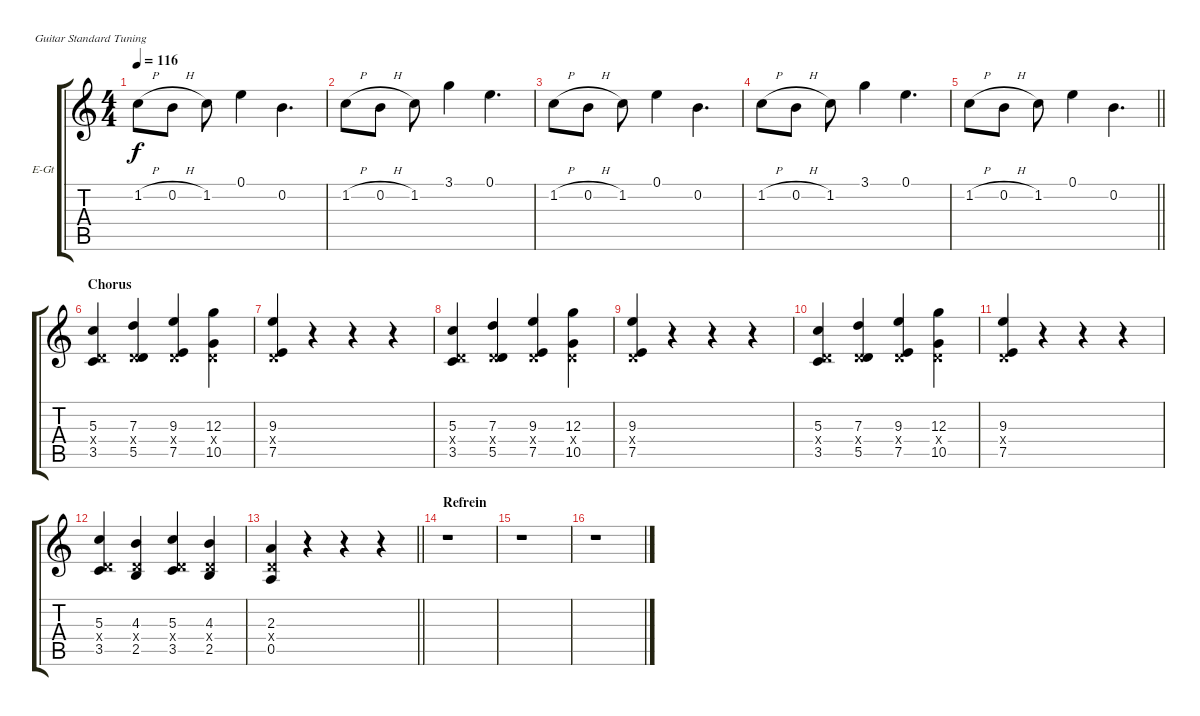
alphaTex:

\bracketExtendMode groupsimilarinstruments
\firstSystemTrackNameOrientation horizontal
\otherSystemsTrackNameOrientation horizontal
\track ("Adds" "E-Gt") {instrument electricguitarclean}
\staff {score tabs}
\tuning (E4 B3 G3 D3 A2 E2)
\ts (4 4)
\tempo 116
\clef g2
\ks c
1.2{h}.8{dy f} 0.2{h}.8 1.2.8 0.1.4 0.2.4{d} |
1.2{h}.8 0.2{h}.8 1.2.8 3.1.4 0.1.4{d} |
1.2{h}.8 0.2{h}.8 1.2.8 0.1.4 0.2.4{d} |
1.2{h}.8 0.2{h}.8 1.2.8 3.1.4 0.1.4{d} |
\barLineRight lightlight
1.2{h}.8 0.2{h}.8 1.2.8 0.1.4 0.2.4{d} |
\section ("" "Chorus")
(5.3 0.4{x} 3.5).4 (7.3 0.4{x} 5.5).4 (9.3 0.4{x} 7.5).4 (12.3 0.4{x} 10.5).4 |
(9.3 0.4{x} 7.5).4 r.4 r.4 r.4 |
(5.3 0.4{x} 3.5).4 (7.3 0.4{x} 5.5).4 (9.3 0.4{x} 7.5).4 (12.3 0.4{x} 10.5).4 |
(9.3 0.4{x} 7.5).4 r.4 r.4 r.4 |
(5.3 0.4{x} 3.5).4 (7.3 0.4{x} 5.5).4 (9.3 0.4{x} 7.5).4 (12.3 0.4{x} 10.5).4 |
(9.3 0.4{x} 7.5).4 r.4 r.4 r.4 |
(5.3 0.4{x} 3.5).4 (4.3 0.4{x} 2.5).4 (5.3 0.4{x} 3.5).4 (4.3 0.4{x} 2.5).4 |
\barLineRight lightlight
(2.3 0.4{x} 0.5).4 r.4 r.4 r.4 |
\section ("" "Refrein")
r.1 |
r.1 |
r.1
